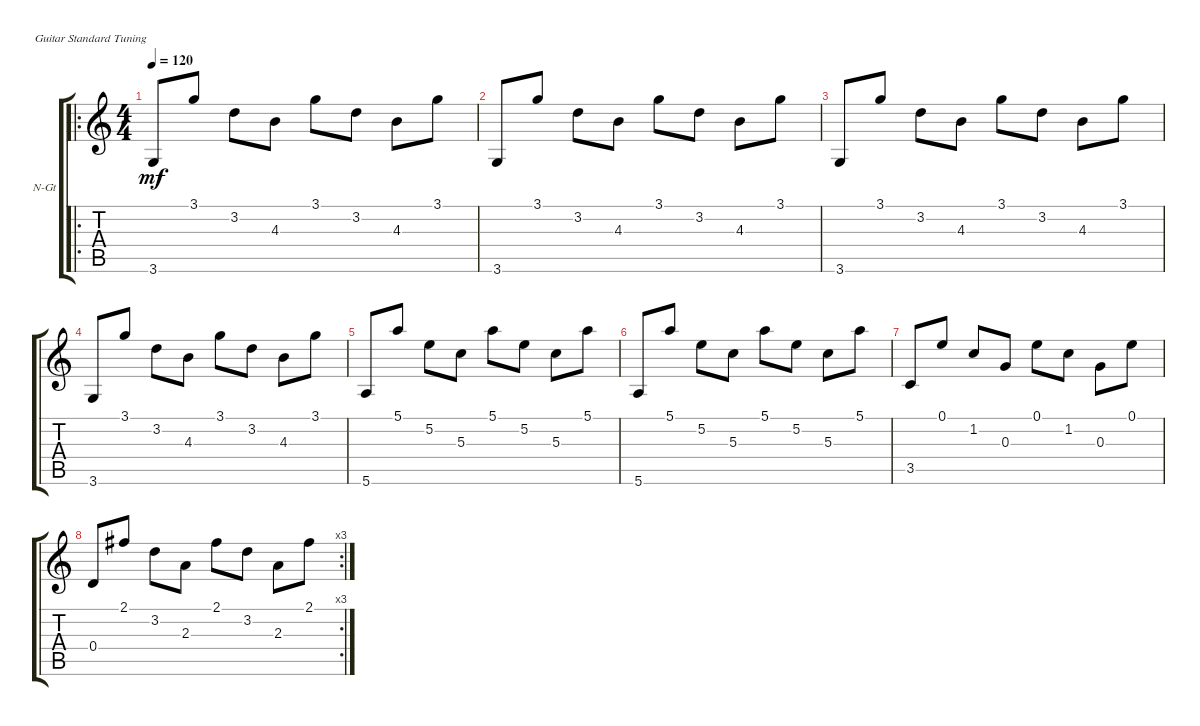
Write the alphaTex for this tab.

\defaultSystemsLayout 4
\bracketExtendMode groupsimilarinstruments
\firstSystemTrackNameOrientation horizontal
\otherSystemsTrackNameOrientation horizontal
\track ("Nylon Guitar" "N-Gt") {instrument acousticguitarnylon}
\staff {score tabs}
\tuning (E4 B3 G3 D3 A2 E2)
\ro
\ts (4 4)
\tempo 120
\clef g2
\scale
0.487395
\ks c
3.6.8{dy mf instrument acousticguitarnylon} 3.1.8 3.2.8 4.3.8 3.1.8 3.2.8 4.3.8 3.1.8 |
\scale
0.256303 3.6.8 3.1.8 3.2.8 4.3.8 3.1.8 3.2.8 4.3.8 3.1.8 |
\scale
0.256303 3.6.8 3.1.8 3.2.8 4.3.8 3.1.8 3.2.8 4.3.8 3.1.8 |
\scale
0.333333 3.6.8 3.1.8 3.2.8 4.3.8 3.1.8 3.2.8 4.3.8 3.1.8 |
\scale
0.333333 5.6.8 5.1.8 5.2.8 5.3.8 5.1.8 5.2.8 5.3.8 5.1.8 |
\scale
0.333333 5.6.8 5.1.8 5.2.8 5.3.8 5.1.8 5.2.8 5.3.8 5.1.8 |
3.5.8 0.1.8 1.2.8 0.3.8 0.1.8 1.2.8 0.3.8 0.1.8 |
\rc 3
0.4.8 2.1.8 3.2.8 2.3.8 2.1.8 3.2.8 2.3.8 2.1.8
